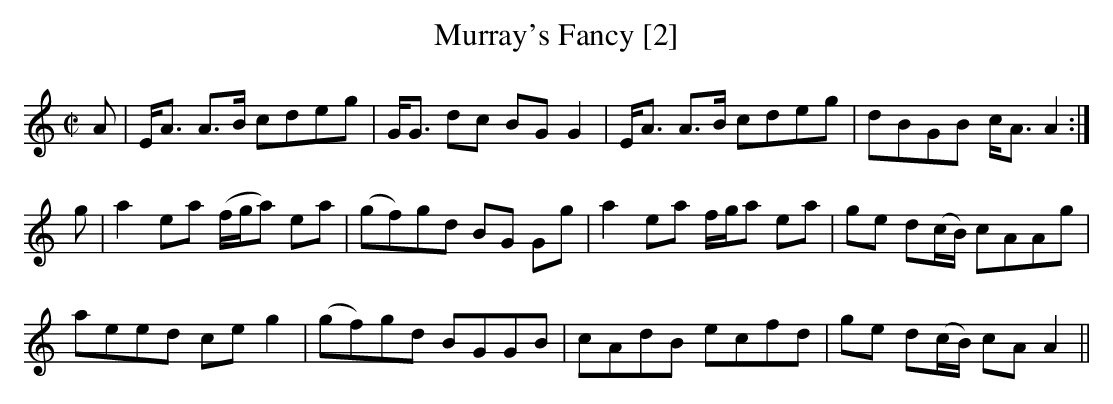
X:1
T:Murray's Fancy [2]
M:C|
L:1/8
K:Aminor
A | E<A A>B cdeg | G<G dc BG G2 | E<A A>B cdeg | dBGB c<A A2 :|
g | a2 ea (f/g/a) ea | (gf)gd BG Gg | a2 ea f/g/a ea | ge d(c/B/) cAAg |
aeed ce g2 | (gf)gd BGGB | cAdB ecfd | ge d(c/B/) cA A2 ||
